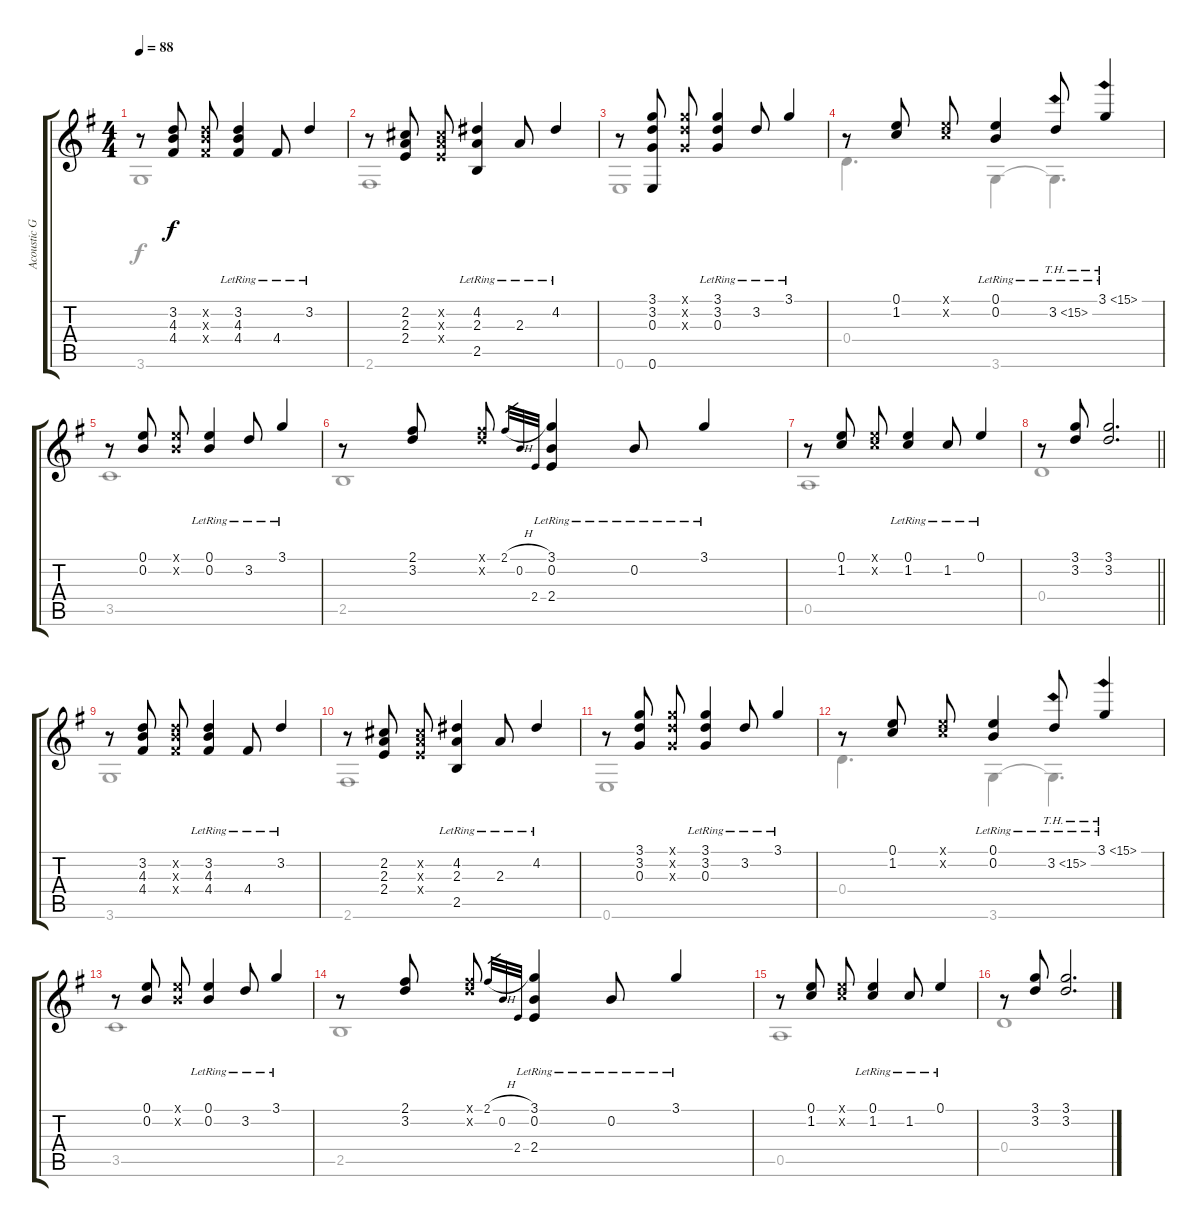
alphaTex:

\track ("Acoustic Guitar (Nylon) Standard Tuning" "Acoustic G") {instrument acousticguitarnylon}
\staff {score tabs}
\tuning (E4 B3 G3 D3 A2 E2) {hide}
\voice
\ts (4 4)
\tempo 88
\clef g2
\ks g
r.8{dy f instrument acousticguitarnylon} (3.2 4.3 4.4).8 (3.2{x} 4.3{x} 4.4{x}).8 (3.2{lr} 4.3{lr} 4.4{lr}).4 4.4{lr}.8 3.2{lr}.4 |
r.8 (2.2 2.3 2.4).8 (2.2{x} 2.3{x} 2.4{x}).8 (4.2{lr} 2.3{lr} 2.5{lr}).4 2.3{lr}.8 4.2{lr}.4 |
r.8 (3.1 3.2 0.3 0.6).8 (3.1{x} 3.2{x} 0.3{x}).8 (3.1{lr} 3.2{lr} 0.3{lr}).4 3.2{lr}.8 3.1{lr}.4 |
r.8 (0.1 1.2).8 (0.1{x} 1.2{x}).8 (0.1{lr} 0.2{lr}).4 3.2{th 12 lr}.8 3.1{th 12 lr}.4 |
r.8 (0.1 0.2).8 (0.1{x} 0.2{x}).8 (0.1{lr} 0.2{lr}).4 3.2{lr}.8 3.1{lr}.4 |
r.8 (2.1 3.2).8 (2.1{x} 3.2{x}).8 2.1{h}.32{gr} 0.2.32{gr} 2.4.32{gr} (3.1{lr} 0.2{lr} 2.4{lr}).4 0.2{lr}.8 3.1{lr}.4 |
r.8 (0.1 1.2).8 (0.1{x} 1.2{x}).8 (0.1{lr} 1.2{lr}).4 1.2{lr}.8 0.1{lr}.4 |
\barLineRight lightlight
r.8 (3.1 3.2).8 (3.1 3.2).2{d} |
r.8 (3.2 4.3 4.4).8 (3.2{x} 4.3{x} 4.4{x}).8 (3.2{lr} 4.3{lr} 4.4{lr}).4 4.4{lr}.8 3.2{lr}.4 |
r.8 (2.2 2.3 2.4).8 (2.2{x} 2.3{x} 2.4{x}).8 (4.2{lr} 2.3{lr} 2.5{lr}).4 2.3{lr}.8 4.2{lr}.4 |
r.8 (3.1 3.2 0.3).8 (3.1{x} 3.2{x} 0.3{x}).8 (3.1{lr} 3.2{lr} 0.3{lr}).4 3.2{lr}.8 3.1{lr}.4 |
r.8 (0.1 1.2).8 (0.1{x} 1.2{x}).8 (0.1{lr} 0.2{lr}).4 3.2{th 12 lr}.8 3.1{th 12 lr}.4 |
r.8 (0.1 0.2).8 (0.1{x} 0.2{x}).8 (0.1{lr} 0.2{lr}).4 3.2{lr}.8 3.1{lr}.4 |
r.8 (2.1 3.2).8 (2.1{x} 3.2{x}).8 2.1{h}.32{gr} 0.2.32{gr} 2.4.32{gr} (3.1{lr} 0.2{lr} 2.4{lr}).4 0.2{lr}.8 3.1{lr}.4 |
r.8 (0.1 1.2).8 (0.1{x} 1.2{x}).8 (0.1{lr} 1.2{lr}).4 1.2{lr}.8 0.1{lr}.4 |
r.8 (3.1 3.2).8 (3.1 3.2).2{d}
\voice
\clef g2
\ottava regular
\simile none
\ks g
3.6.1{dy f} |
2.6.1 |
0.6.1 |
0.4.4{d} 3.6.4 3.6{t}.4{d} |
3.5.1 |
2.5.1 |
0.5.1 |
\barLineRight lightlight
0.4.1 |
3.6.1 |
2.6.1 |
0.6.1 |
0.4.4{d} 3.6.4 3.6{t}.4{d} |
3.5.1 |
2.5.1 |
0.5.1 |
0.4.1
